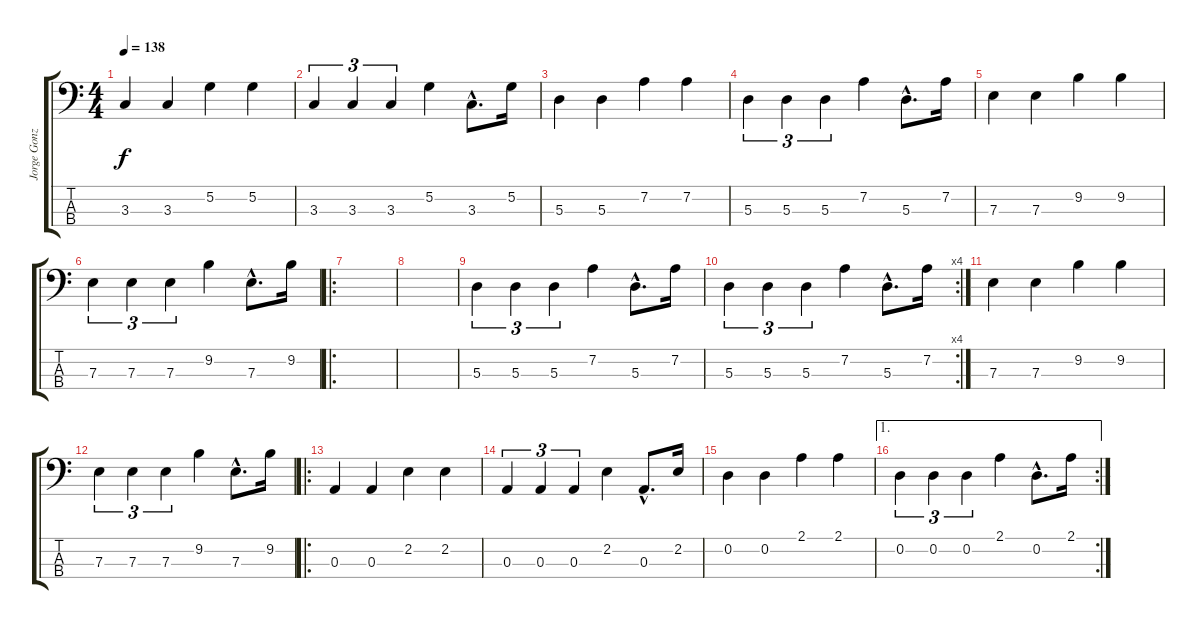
\track ("Jorge González (bajo)" "Jorge Gonz") {instrument acousticbass}
\staff {score tabs}
\tuning (G2 D2 A1 E1) {hide}
\ts (4 4)
\tempo 138
\clef f4
\ks c
3.3.4{dy f} 3.3.4 5.2.4 5.2.4 |
3.3.4{tu (3 2)} 3.3.4{tu (3 2)} 3.3.4{tu (3 2)} 5.2.4 3.3{hac}.8{d} 5.2.16 |
5.3.4 5.3.4 7.2.4 7.2.4 |
5.3.4{tu (3 2)} 5.3.4{tu (3 2)} 5.3.4{tu (3 2)} 7.2.4 5.3{hac}.8{d} 7.2.16 |
7.3.4 7.3.4 9.2.4 9.2.4 |
7.3.4{tu (3 2)} 7.3.4{tu (3 2)} 7.3.4{tu (3 2)} 9.2.4 7.3{hac}.8{d} 9.2.16 |
\ro
|
|
5.3.4{tu (3 2)} 5.3.4{tu (3 2)} 5.3.4{tu (3 2)} 7.2.4 5.3{hac}.8{d} 7.2.16 |
\rc 4
5.3.4{tu (3 2)} 5.3.4{tu (3 2)} 5.3.4{tu (3 2)} 7.2.4 5.3{hac}.8{d} 7.2.16 |
7.3.4 7.3.4 9.2.4 9.2.4 |
7.3.4{tu (3 2)} 7.3.4{tu (3 2)} 7.3.4{tu (3 2)} 9.2.4 7.3{hac}.8{d} 9.2.16 |
\ro
0.3.4 0.3.4 2.2.4 2.2.4 |
0.3.4{tu (3 2)} 0.3.4{tu (3 2)} 0.3.4{tu (3 2)} 2.2.4 0.3{hac}.8{d} 2.2.16 |
0.2.4 0.2.4 2.1.4 2.1.4 |
\ae 1
\rc 2
0.2.4{tu (3 2)} 0.2.4{tu (3 2)} 0.2.4{tu (3 2)} 2.1.4 0.2{hac}.8{d} 2.1.16
